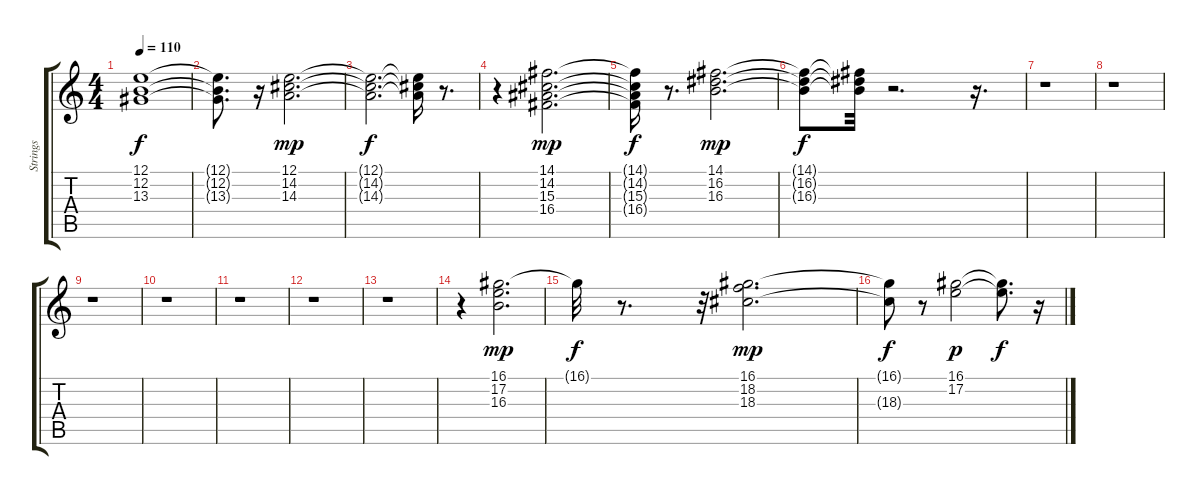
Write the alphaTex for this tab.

\track ("Strings" "Strings") {instrument stringensemble1}
\staff {score tabs}
\tuning (E4 B3 G3 D3 A2 E2) {hide}
\ts (4 4)
\tempo 110
\clef g2
\ks c
(12.1{t} 12.2{t} 13.3{t}).1{dy f} |
(12.1{t} 12.2{t} 13.3{t}).8{d} r.16 (12.1 14.2 14.3).2{d dy mp} |
(12.1{t} 14.2{t} 14.3{t}).2{d dy f} (12.1{t} 14.2{t} 14.3{t}).16 r.8{d} |
r.4 (14.1 14.2 15.3 16.4).2{d dy mp} |
(14.1{t} 14.2{t} 15.3{t} 16.4{t}).16{dy f} r.8{d} (14.1 16.2 16.3).2{d dy mp} |
(14.1{t} 16.2{t} 16.3{t}).8{dy f} (14.1{t} 16.2{t} 16.3{t}).32 r.2{d} r.16{d} |
r.1 |
r.1 |
r.1 |
r.1 |
r.1 |
r.1 |
r.1 |
r.4 (16.1 17.2 16.3).2{d dy mp} |
16.1{t}.32{dy f} r.8{d} r.32 (16.1 18.2 18.3).2{d dy mp} |
(16.1{t} 18.3{t}).8{dy f} r.8 (16.1 17.2).2{dy p} (16.1{t} 17.2{t}).8{d dy f} r.16
